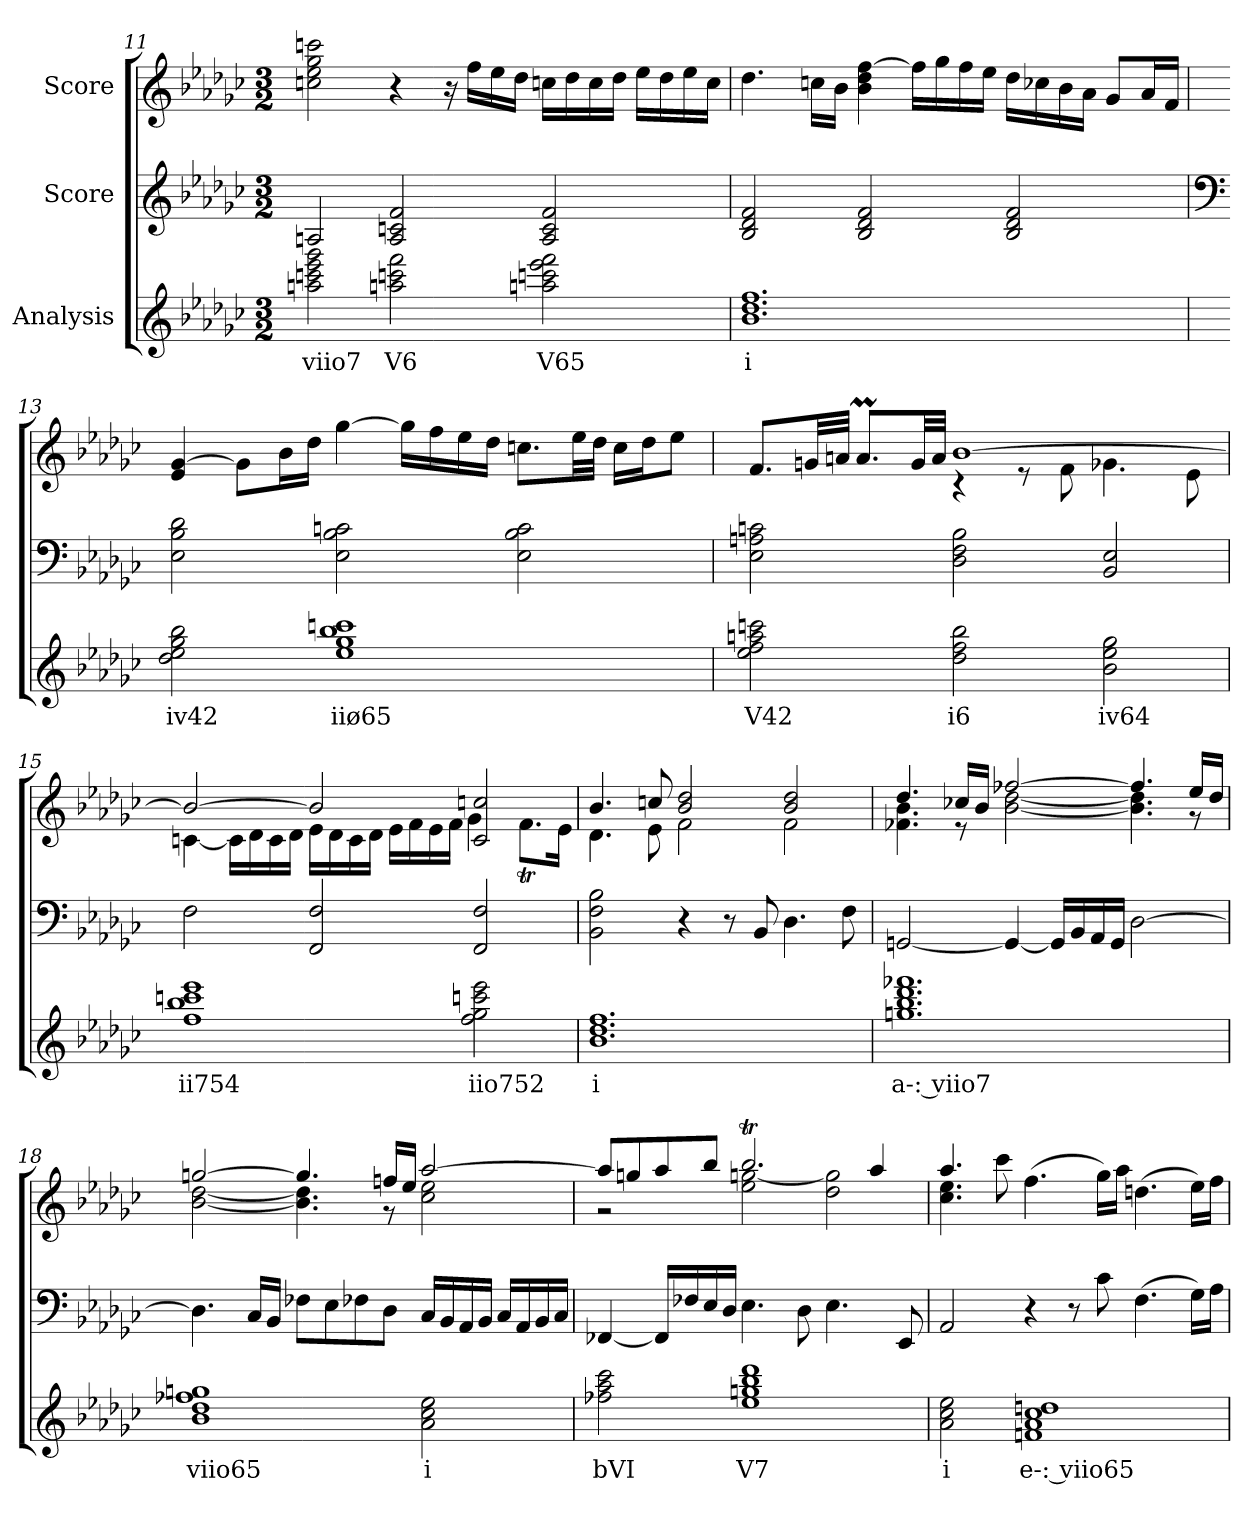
**kern	**text	**kern	**kern
*part3	*part3	*part2	*part1
*staff3	*staff3	*staff2	*staff1
*I"Analysis	*	*I"Score	*I"Score
*	*	*clefG2	*clefG2
*k[b-e-a-d-g-c-]	*	*k[b-e-a-d-g-c-]	*k[b-e-a-d-g-c-]
*M3/2	*	*M3/2	*M3/2
=11	=11	=11	=11
2aan 2cccn 2eee- 2ggg-	viio7	2An/	2ccn\ 2ee-\ 2gg-\ 2cccn\
2aan 2cccn 2fff	V6	2A/ 2cn/ 2f/	4r
.	.	.	16r
.	.	.	16ff\LL
.	.	.	16ee-\
.	.	.	16dd-\JJ
2aan 2cccn 2eee- 2fff	V65	2A/ 2c/ 2f/	16ccn\LL
.	.	.	16dd-\
.	.	.	16cc\
.	.	.	16dd-\JJ
.	.	.	16ee-\LL
.	.	.	16dd-\
.	.	.	16ee-\
.	.	.	16cc\JJ
!!LO:LB:g=z
=12	=12	=12	=12
1.b- 1.dd- 1.ff	i	2B-/ 2d-/ 2f/	4.dd-\
.	.	.	16ccn\LL
.	.	.	16b-\JJ
.	.	2B-/ 2d-/ 2f/	4b-\ 4dd-\ [4ff\
.	.	.	16ff\LL]
.	.	.	16gg-\
.	.	.	16ff\
.	.	.	16ee-\JJ
.	.	2B-/ 2d-/ 2f/	16dd-\LL
.	.	.	16cc-X\
.	.	.	16b-\
.	.	.	16a-\JJ
.	.	.	8g-/L
.	.	.	16a-/L
.	.	.	16f/JJ
=13	=13	=13	=13
*	*	*clefF4	*
2dd- 2ee- 2gg- 2bb-	iv42	2E-\ 2B-\ 2d-\	4e-/ [4g-/
.	.	.	8g-\L]
.	.	.	16b-\L
.	.	.	16dd-\JJ
1ee- 1gg- 1bb- 1cccn	iiø65	2E-\ 2B-\ 2cn\	[4gg-\
.	.	.	16gg-\LL]
.	.	.	16ff\
.	.	.	16ee-\
.	.	.	16dd-\JJ
.	.	2E-\ 2B-\ 2c\	8.ccn\L
.	.	.	32ee-\LL
.	.	.	32dd-\JJJ
.	.	.	16cc\LL
.	.	.	16dd-\J
.	.	.	8ee-\J
=14	=14	=14	=14
*	*	*	*^
2ee- 2ff 2aan 2cccn	V42	2E-\ 2An\ 2cn\	8.f/L	2ryy
.	.	.	32gn/LL	.
.	.	.	32an/JJJ	.
.	.	.	8.am/L	.
.	.	.	32g/LL	.
.	.	.	32a/JJJ	.
2dd- 2ff 2bb-	i6	2D-\ 2F\ 2B-\	[1b-	4r
.	.	.	.	8r
.	.	.	.	8f\
2b- 2ee- 2gg-	iv64	2BB-/ 2E-/	.	4.g-X\
.	.	.	.	8e-\
!!LO:PB:g=z	!!
=15	=15	=15	=15	=15
1ff 1bb- 1cccn 1eee-	ii754	2F\	2b-/_	[4cn\
.	.	.	.	16c\LL]
.	.	.	.	16d-\
.	.	.	.	16c\
.	.	.	.	16d-\JJ
.	.	2FF/ 2F/	2b-/]	16e-\LL
.	.	.	.	16d-\
.	.	.	.	16c\
.	.	.	.	16d-\JJ
.	.	.	.	16e-\LL
.	.	.	.	16f\
.	.	.	.	16e-\
.	.	.	.	16f\JJ
2ff 2gg- 2cccn 2eee-	iio752	2FF/ 2F/	2c/ 2ccn/	4g-\
.	.	.	.	8.ft\L
.	.	.	.	16e-\Jk
=16	=16	=16	=16	=16
1.b- 1.dd- 1.ff	i	2BB-\ 2F\ 2B-\	4.b-/	4.d-\
.	.	.	8ccn/	8e-\
.	.	4r	2b-/ 2dd-/	2f\
.	.	8r	.	.
.	.	8BB-/	.	.
.	.	4.D-\	2b-/ 2dd-/	2f\
.	.	8F\	.	.
=17	=17	=17	=17	=17
1.ggn 1.bb- 1.ddd- 1.fff-X	a-: viio7	[2GGn/	4.dd-/	4.f-X\ 4.b-\
.	.	.	16cc-X/LL	8r
.	.	.	16b-/JJ	.
.	.	4GG/_	[2ff-X/	[2b-\ [2dd-\
.	.	16GG/LL]	.	.
.	.	16BB-/	.	.
.	.	16AA-/	.	.
.	.	16GG/JJ	.	.
.	.	[2D-\	4.ff-/]	4.b-\] 4.dd-\]
.	.	.	16ee-/LL	8r
.	.	.	16dd-/JJ	.
!!LO:LB:g=z	!!
=18	=18	=18	=18	=18
1b- 1dd- 1ff-X 1ggn	viio65	4.D-\]	[2ggn/	[2b-\ [2dd-\
.	.	16C-/LL	.	.
.	.	16BB-/JJ	.	.
.	.	8F-X\L	4.gg/]	4.b-\] 4.dd-\]
.	.	8E-\	.	.
.	.	8F-X\	.	.
.	.	8D-\J	16ffn/LL	8r
.	.	.	16ee-/JJ	.
2a- 2cc- 2ee-	i	16C-/LL	[2aa-/	2cc-\ 2ee-\
.	.	16BB-/	.	.
.	.	16AA-/	.	.
.	.	16BB-/JJ	.	.
.	.	16C-/LL	.	.
.	.	16AA-/	.	.
.	.	16BB-/	.	.
.	.	16C-/JJ	.	.
=19	=19	=19	=19	=19
2ff-X 2aa- 2ccc-	bVI	[4FF-X/	8aa-/L]	2r
.	.	.	8ggn/	.
.	.	16FF-/LL]	8aa-/	.
.	.	16F-X/	.	.
.	.	16E-/	8bb-/J	.
.	.	16D-/JJ	.	.
1ee- 1ggn 1bb- 1ddd-	V7	4.E-\	2.bb-t/	2ee-\ [2ggn\
.	.	8D-\	.	.
.	.	4.E-\	.	2dd-\ 2gg\]
.	.	.	4aa-/	.
.	.	8EE-/	.	.
=20	=20	=20	=20	=20
*	*	*^	*	*
2a- 2cc- 2ee-	i	4.ryy	2AA-/	4.aa-/	4.cc-\ 4.ee-\
.	.	1ryy	.	8ccc-\	1ryy
1fn 1a- 1cc- 1ddn	e-: viio65	.	4r	(>4.ff\	.
.	.	.	8r	.	.
.	.	.	8c-\	16gg-\LL)	.
.	.	.	.	16aa-\JJ	.
.	.	.	(>4.F\	(>4.ddn\	.
.	.	8ryy	16G-\LL)	16ee-\LL)	8ryy
.	.	.	16A-\JJ	16ff\JJ	.
*	*	*v	*v	*	*
*	*	*	*v	*v
=	=	=	=
*-	*-	*-	*-
